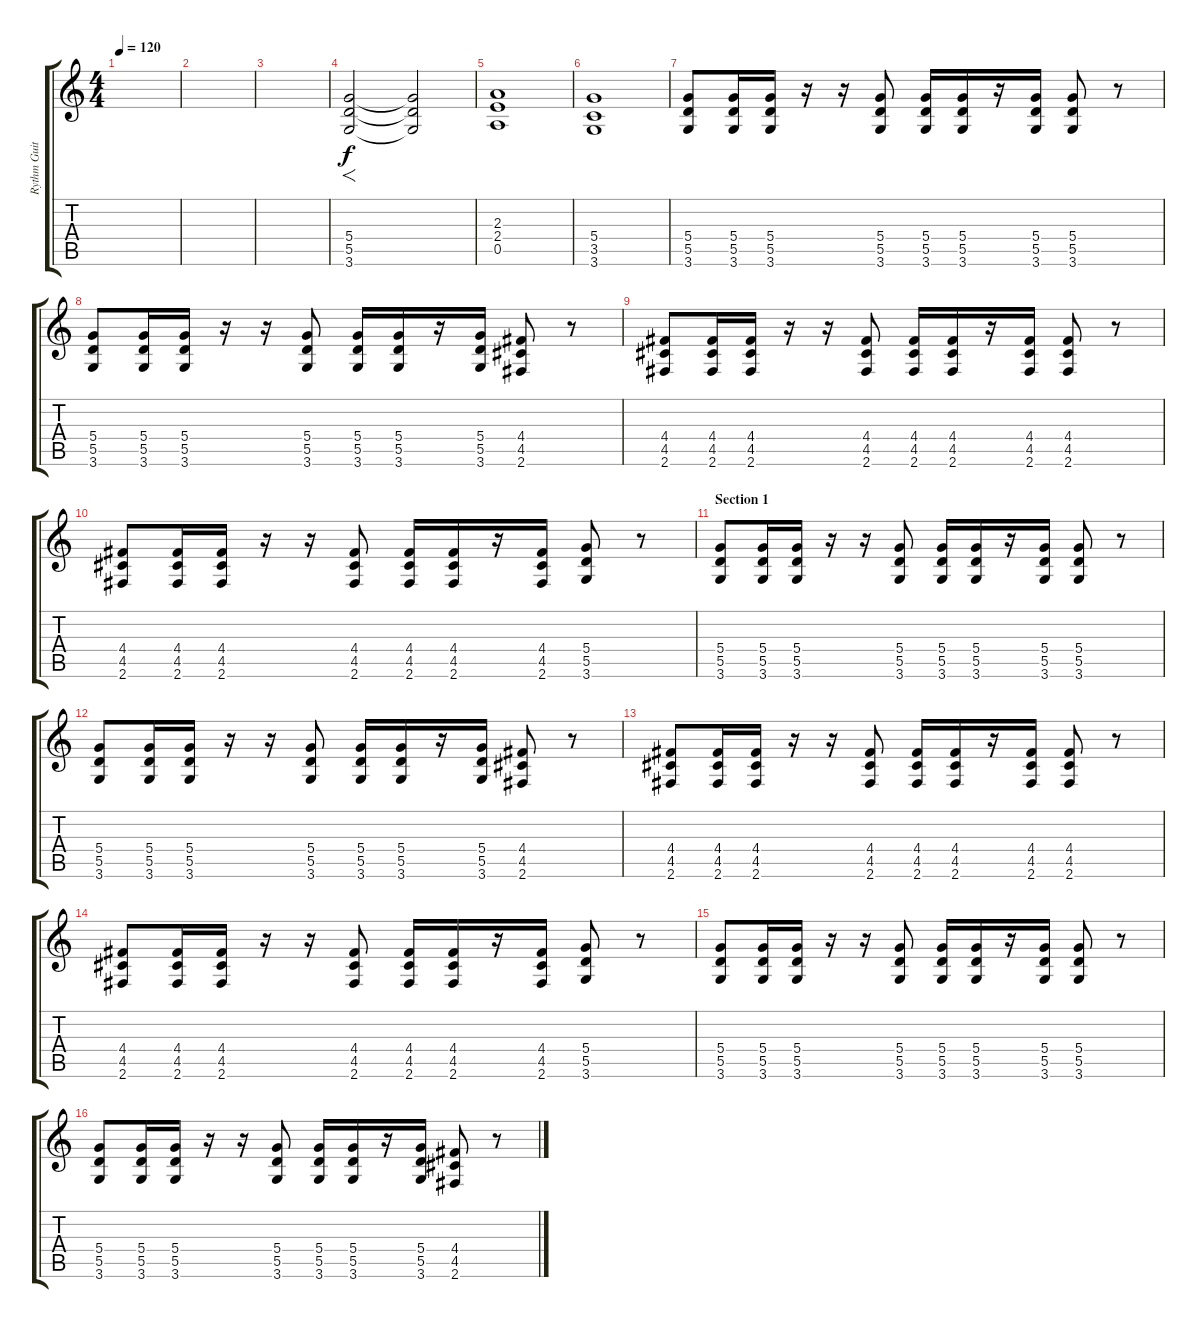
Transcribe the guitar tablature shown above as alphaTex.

\track ("Rythm Guitar" "Rythm Guit") {instrument overdrivenguitar}
\staff {score tabs}
\tuning (E4 B3 G3 D3 A2 E2) {hide}
\ts (4 4)
\tempo 120
\clef g2
\ks c
|
|
|
(5.4 5.5 3.6).2{f volume 9} (5.4{t} 5.5{t} 3.6{t}).2 |
(2.3 2.4 0.5).1{volume 12} |
(5.4 3.5 3.6).1 |
(5.4 5.5 3.6).8 (5.4 5.5 3.6).16 (5.4 5.5 3.6).16 r.16 r.16 (5.4 5.5 3.6).8 (5.4 5.5 3.6).16 (5.4 5.5 3.6).16 r.16 (5.4 5.5 3.6).16 (5.4 5.5 3.6).8 r.8 |
(5.4 5.5 3.6).8 (5.4 5.5 3.6).16 (5.4 5.5 3.6).16 r.16 r.16 (5.4 5.5 3.6).8 (5.4 5.5 3.6).16 (5.4 5.5 3.6).16 r.16 (5.4 5.5 3.6).16 (4.4 4.5 2.6).8 r.8 |
(4.4 4.5 2.6).8 (4.4 4.5 2.6).16 (4.4 4.5 2.6).16 r.16 r.16 (4.4 4.5 2.6).8 (4.4 4.5 2.6).16 (4.4 4.5 2.6).16 r.16 (4.4 4.5 2.6).16 (4.4 4.5 2.6).8 r.8 |
(4.4 4.5 2.6).8 (4.4 4.5 2.6).16 (4.4 4.5 2.6).16 r.16 r.16 (4.4 4.5 2.6).8 (4.4 4.5 2.6).16 (4.4 4.5 2.6).16 r.16 (4.4 4.5 2.6).16 (5.4 5.5 3.6).8 r.8 |
\section ("" "Section 1")
(5.4 5.5 3.6).8 (5.4 5.5 3.6).16 (5.4 5.5 3.6).16 r.16 r.16 (5.4 5.5 3.6).8 (5.4 5.5 3.6).16 (5.4 5.5 3.6).16 r.16 (5.4 5.5 3.6).16 (5.4 5.5 3.6).8 r.8 |
(5.4 5.5 3.6).8 (5.4 5.5 3.6).16 (5.4 5.5 3.6).16 r.16 r.16 (5.4 5.5 3.6).8 (5.4 5.5 3.6).16 (5.4 5.5 3.6).16 r.16 (5.4 5.5 3.6).16 (4.4 4.5 2.6).8 r.8 |
(4.4 4.5 2.6).8 (4.4 4.5 2.6).16 (4.4 4.5 2.6).16 r.16 r.16 (4.4 4.5 2.6).8 (4.4 4.5 2.6).16 (4.4 4.5 2.6).16 r.16 (4.4 4.5 2.6).16 (4.4 4.5 2.6).8 r.8 |
(4.4 4.5 2.6).8 (4.4 4.5 2.6).16 (4.4 4.5 2.6).16 r.16 r.16 (4.4 4.5 2.6).8 (4.4 4.5 2.6).16 (4.4 4.5 2.6).16 r.16 (4.4 4.5 2.6).16 (5.4 5.5 3.6).8 r.8 |
(5.4 5.5 3.6).8 (5.4 5.5 3.6).16 (5.4 5.5 3.6).16 r.16 r.16 (5.4 5.5 3.6).8 (5.4 5.5 3.6).16 (5.4 5.5 3.6).16 r.16 (5.4 5.5 3.6).16 (5.4 5.5 3.6).8 r.8 |
(5.4 5.5 3.6).8 (5.4 5.5 3.6).16 (5.4 5.5 3.6).16 r.16 r.16 (5.4 5.5 3.6).8 (5.4 5.5 3.6).16 (5.4 5.5 3.6).16 r.16 (5.4 5.5 3.6).16 (4.4 4.5 2.6).8 r.8
